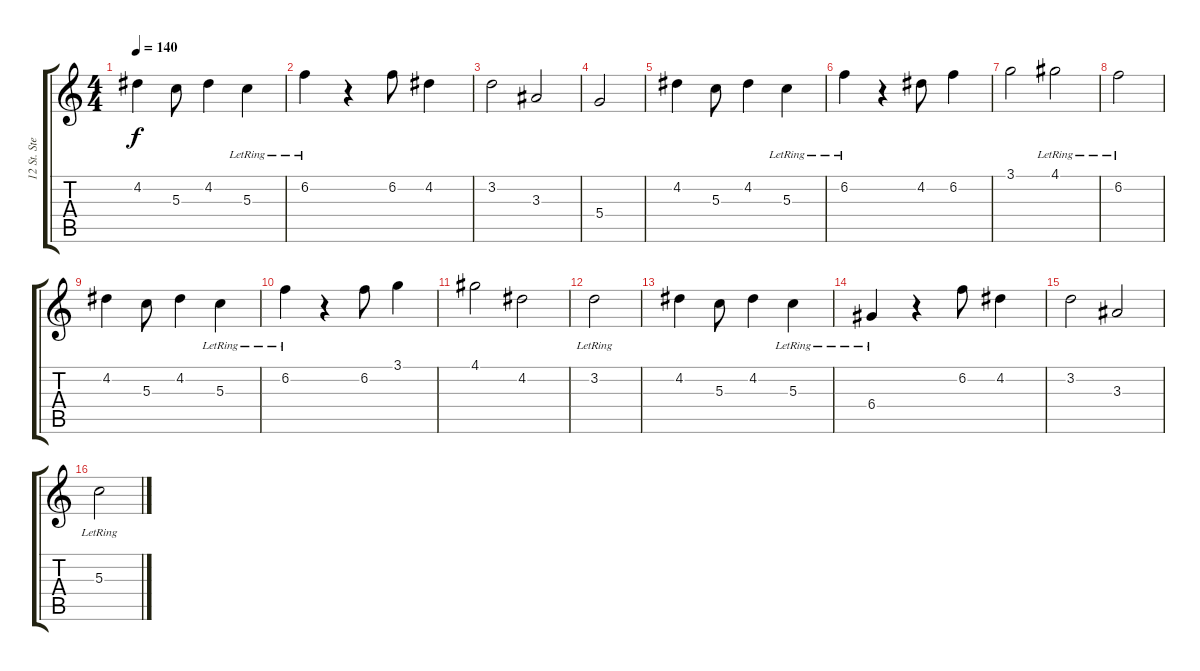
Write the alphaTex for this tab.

\track ("12 St. Steel Guitar" "12 St. Ste") {instrument acousticguitarsteel}
\staff {score tabs}
\tuning (E4 B3 G3 D3 A2 E2) {hide}
\ts (4 4)
\tempo 140
\clef g2
\ks c
4.2.4{dy f} 5.3.8 4.2.4 5.3{lr}.4 |
6.2{lr}.4 r.4 6.2.8 4.2.4 |
3.2.2 3.3.2 |
5.4.2 |
4.2.4 5.3.8 4.2.4 5.3{lr}.4 |
6.2{lr}.4 r.4 4.2.8 6.2.4 |
3.1.2 4.1{lr}.2 |
6.2{lr}.2 |
4.2.4 5.3.8 4.2.4 5.3{lr}.4 |
6.2{lr}.4 r.4 6.2.8 3.1.4 |
4.1.2 4.2.2 |
3.2{lr}.2 |
4.2.4 5.3.8 4.2.4 5.3{lr}.4 |
6.4{lr}.4 r.4 6.2.8 4.2.4 |
3.2.2 3.3.2 |
5.3{lr}.2
